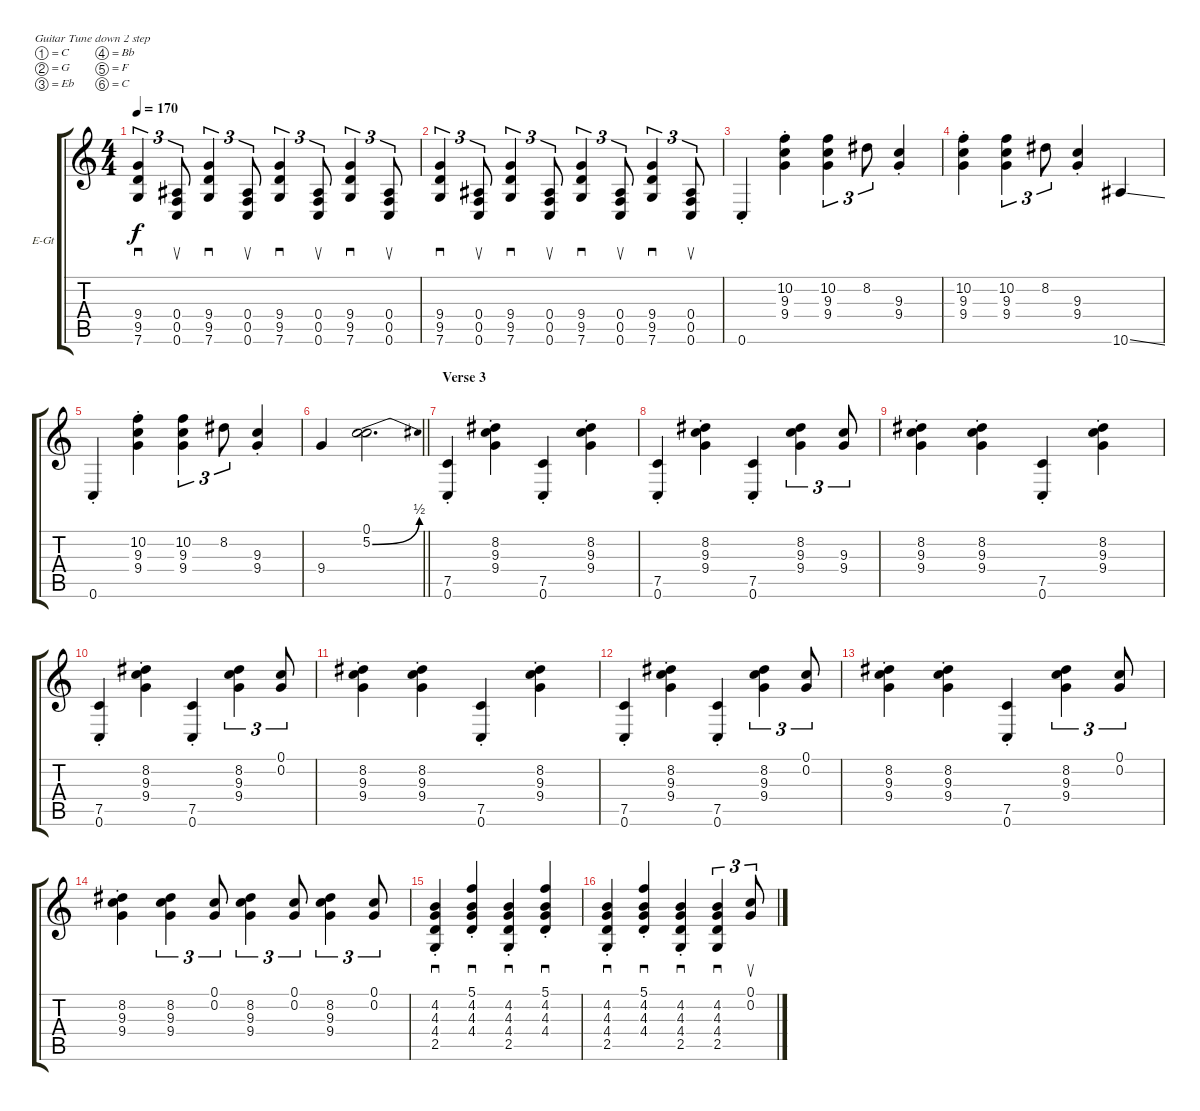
\bracketExtendMode groupsimilarinstruments
\firstSystemTrackNameOrientation horizontal
\otherSystemsTrackNameOrientation horizontal
\track ("Josh Homme [Guitar1]" "E-Gt") {instrument distortionguitar}
\staff {score tabs}
\tuning (C4 G3 Eb3 Bb2 F2 C2)
\ts (4 4)
\tempo 170
\clef g2
\ks c
(9.4 9.5 7.6).4{sd tu (3 2) dy f} (0.4 0.5 0.6).8{su tu (3 2)} (9.4 9.5 7.6).4{sd tu (3 2)} (0.4 0.5 0.6).8{su tu (3 2)} (9.4 9.5 7.6).4{sd tu (3 2)} (0.4 0.5 0.6).8{su tu (3 2)} (9.4 9.5 7.6).4{sd tu (3 2)} (0.4 0.5 0.6).8{su tu (3 2)} |
(9.4 9.5 7.6).4{sd tu (3 2)} (0.4 0.5 0.6).8{su tu (3 2)} (9.4 9.5 7.6).4{sd tu (3 2)} (0.4 0.5 0.6).8{su tu (3 2)} (9.4 9.5 7.6).4{sd tu (3 2)} (0.4 0.5 0.6).8{su tu (3 2)} (9.4 9.5 7.6).4{sd tu (3 2)} (0.4 0.5 0.6).8{su tu (3 2)} |
0.6{st}.4 (10.2{st} 9.3{st} 9.4{st}).4 (10.2 9.3 9.4).4{tu (3 2)} 8.2.8{tu (3 2)} (9.3{st} 9.4{st}).4 |
(10.2{st} 9.3{st} 9.4{st}).4 (10.2 9.3 9.4).4{tu (3 2)} 8.2.8{tu (3 2)} (9.3{st} 9.4{st}).4 10.6{ss}.4 |
0.6{st}.4 (10.2{st} 9.3{st} 9.4{st}).4 (10.2 9.3 9.4).4{tu (3 2)} 8.2.8{tu (3 2)} (9.3{st} 9.4{st}).4 |
\barLineRight lightlight
9.4.4 (0.1 5.2{be (bend 0 0 60 2)}).2{d} |
\section ("" "Verse 3")
(7.5{st} 0.6{st}).4 (8.2{st} 9.3{st} 9.4{st}).4 (7.5{st} 0.6{st}).4 (8.2{st} 9.3{st} 9.4{st}).4 |
(7.5{st} 0.6{st}).4 (8.2{st} 9.3{st} 9.4{st}).4 (7.5{st} 0.6{st}).4 (8.2 9.3 9.4).4{tu (3 2)} (9.3 9.4).8{tu (3 2)} |
(8.2{st} 9.3{st} 9.4{st}).4 (8.2{st} 9.3{st} 9.4{st}).4 (7.5{st} 0.6{st}).4 (8.2{st} 9.3{st} 9.4{st}).4 |
(7.5{st} 0.6{st}).4 (8.2{st} 9.3{st} 9.4{st}).4 (7.5{st} 0.6{st}).4 (8.2 9.3 9.4).4{tu (3 2)} (0.1 0.2).8{tu (3 2)} |
(8.2{st} 9.3{st} 9.4{st}).4 (8.2{st} 9.3{st} 9.4{st}).4 (7.5{st} 0.6{st}).4 (8.2{st} 9.3{st} 9.4{st}).4 |
(7.5{st} 0.6{st}).4 (8.2{st} 9.3{st} 9.4{st}).4 (7.5{st} 0.6{st}).4 (8.2 9.3 9.4).4{tu (3 2)} (0.1 0.2).8{tu (3 2)} |
(8.2{st} 9.3{st} 9.4{st}).4 (8.2{st} 9.3{st} 9.4{st}).4 (7.5{st} 0.6{st}).4 (8.2 9.3 9.4).4{tu (3 2)} (0.1 0.2).8{tu (3 2)} |
(8.2{st} 9.3{st} 9.4{st}).4 (8.2 9.3 9.4).4{tu (3 2)} (0.1 0.2).8{tu (3 2)} (8.2 9.3 9.4).4{tu (3 2)} (0.1 0.2).8{tu (3 2)} (8.2 9.3 9.4).4{tu (3 2)} (0.1 0.2).8{tu (3 2)} |
(4.2{st} 4.3{st} 4.4{st} 2.5{st}).4{sd} (5.1{st} 4.2{st} 4.3{st} 4.4{st}).4{sd} (4.2{st} 4.3{st} 4.4{st} 2.5{st}).4{sd} (5.1{st} 4.2{st} 4.3{st} 4.4{st}).4{sd} |
(4.2{st} 4.3{st} 4.4{st} 2.5{st}).4{sd} (5.1{st} 4.2{st} 4.3{st} 4.4{st}).4{sd} (4.2{st} 4.3{st} 4.4{st} 2.5{st}).4{sd} (4.2 4.3 4.4 2.5).4{sd tu (3 2)} (0.1 0.2).8{su tu (3 2)}
